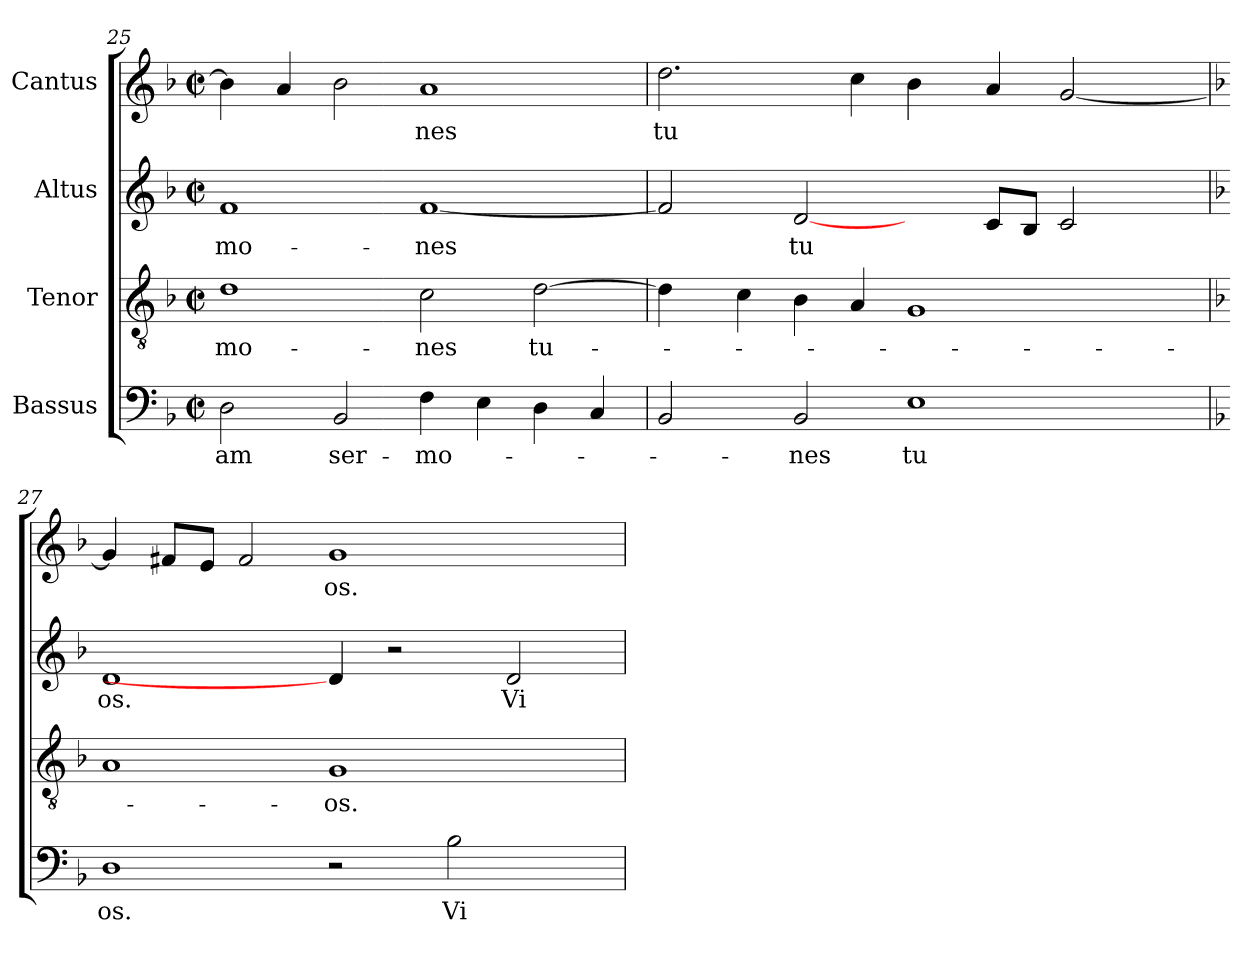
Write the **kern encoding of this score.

**kern	**text	**kern	**text	**kern	**text	**kern	**text
*part4	*part4	*part3	*part3	*part2	*part2	*part1	*part1
*staff4	*staff4	*staff3	*staff3	*staff2	*staff2	*staff1	*staff1
*I"Bassus	*	*I"Tenor	*	*I"Altus	*	*I"Cantus	*
*clefF4	*	*clefGv2	*	*clefG2	*	*clefG2	*
*k[b-]	*	*k[b-]	*	*k[b-]	*	*k[b-]	*
*F:	*	*F:	*	*F:	*	*F:	*
*M2/2	*	*M2/2	*	*M2/2	*	*M2/2	*
*met(c|)	*	*met(c|)	*	*met(c|)	*	*met(c|)	*
=25	=25	=25	=25	=25	=25	=25	=25
!	!LO:LY:b:cj	!	!LO:LY:b:cj	!	!LO:LY:b:cj	!	!
2D\	-am	1d	-mo-	1f	-mo-	4b-\]	.
.	.	.	.	.	.	4a/	.
!	!LO:LY:b:cj	!	!	!	!	!	!
2BB-/	ser-	.	.	.	.	2b-\	.
!	!LO:LY:b	!	!LO:LY:b:cj	!	!LO:LY:b:cj	!	!LO:LY:b:cj
4F\	-mo-	2c\	-nes	[>1f	-nes	1a	-nes
4E\	.	.	.	.	.	.	.
!	!	!	!LO:LY:b:cj	!	!	!	!
4D\	.	[>2d\	tu-	.	.	.	.
4C/	.	.	.	.	.	.	.
!!LO:LB:g=z
=26	=26	=26	=26	=26	=26	=26	=26
!	!	!	!	!	!	!	!LO:LY:b:cj
*^	*	*^	*	*	*	*	*
2BB-/	16ryy	.	4d\]	32.ryy	.	2f/]	.	2.dd\	tu
.	.	.	.	1ryy	.	.	.	.	.
.	1ryy	.	.	.	.	.	.	.	.
.	.	.	4c\	.	.	.	.	.	.
!	!	!LO:LY:b:cj	!	!	!	!	!LO:LY:b:cj	!	!
2BB-/	.	-nes	4B-\	.	.	[2d/	tu	.	.
.	.	.	4A/	.	.	.	.	4cc\	.
!	!	!LO:LY:b:cj	!	!	!	!	!	!	!
1E	.	tu	1G	.	.	4ryy	.	4b-\	.
.	.	.	.	2ryy	.	.	.	.	.
.	2...ryy	.	.	.	.	.	.	.	.
.	.	.	.	.	.	8c/L	.	4a/	.
.	.	.	.	.	.	8B-/J	.	.	.
.	.	.	.	.	.	2c/	.	[<2g/	.
.	.	.	.	4ryy	.	.	.	.	.
.	.	.	.	8ryy	.	.	.	.	.
.	.	.	.	16ryy	.	.	.	.	.
.	.	.	.	64ryy	.	.	.	.	.
*v	*v	*	*	*	*	*	*	*	*
*	*	*v	*v	*	*	*	*	*
=27	=27	=27	=27	=27	=27	=27	=27
*k[b-]	*	*	*	*	*	*	*
*F:	*	*	*	*	*	*	*
*^	*	*^	*	*	*	*	*
!	!	!LO:LY:b:cj	!	!	!	!	!LO:LY:b:cj	!	!
*v	*v	*	*	*	*	*	*	*	*
*	*	*v	*v	*	*	*	*	*
1D	os.	1A	.	1d	os.	4g/]	.
.	.	.	.	.	.	8f#/L	.
.	.	.	.	.	.	8e/J	.
.	.	.	.	.	.	2f#/	.
!	!	!	!LO:LY:b:cj	!	!	!	!LO:LY:b:cj
2r	.	1G	-os.	4d/]	.	1g	os.
.	.	.	.	2r	.	.	.
!	!LO:LY:b:cj	!	!	!	!	!	!
2B-\	Vi	.	.	.	.	.	.
!	!	!	!	!	!LO:LY:b:cj	!	!
.	.	.	.	2d/	Vi	.	.
4ryy	.	4ryy	.	.	.	4ryy	.
=	=	=	=	=	=	=	=
*-	*-	*-	*-	*-	*-	*-	*-
